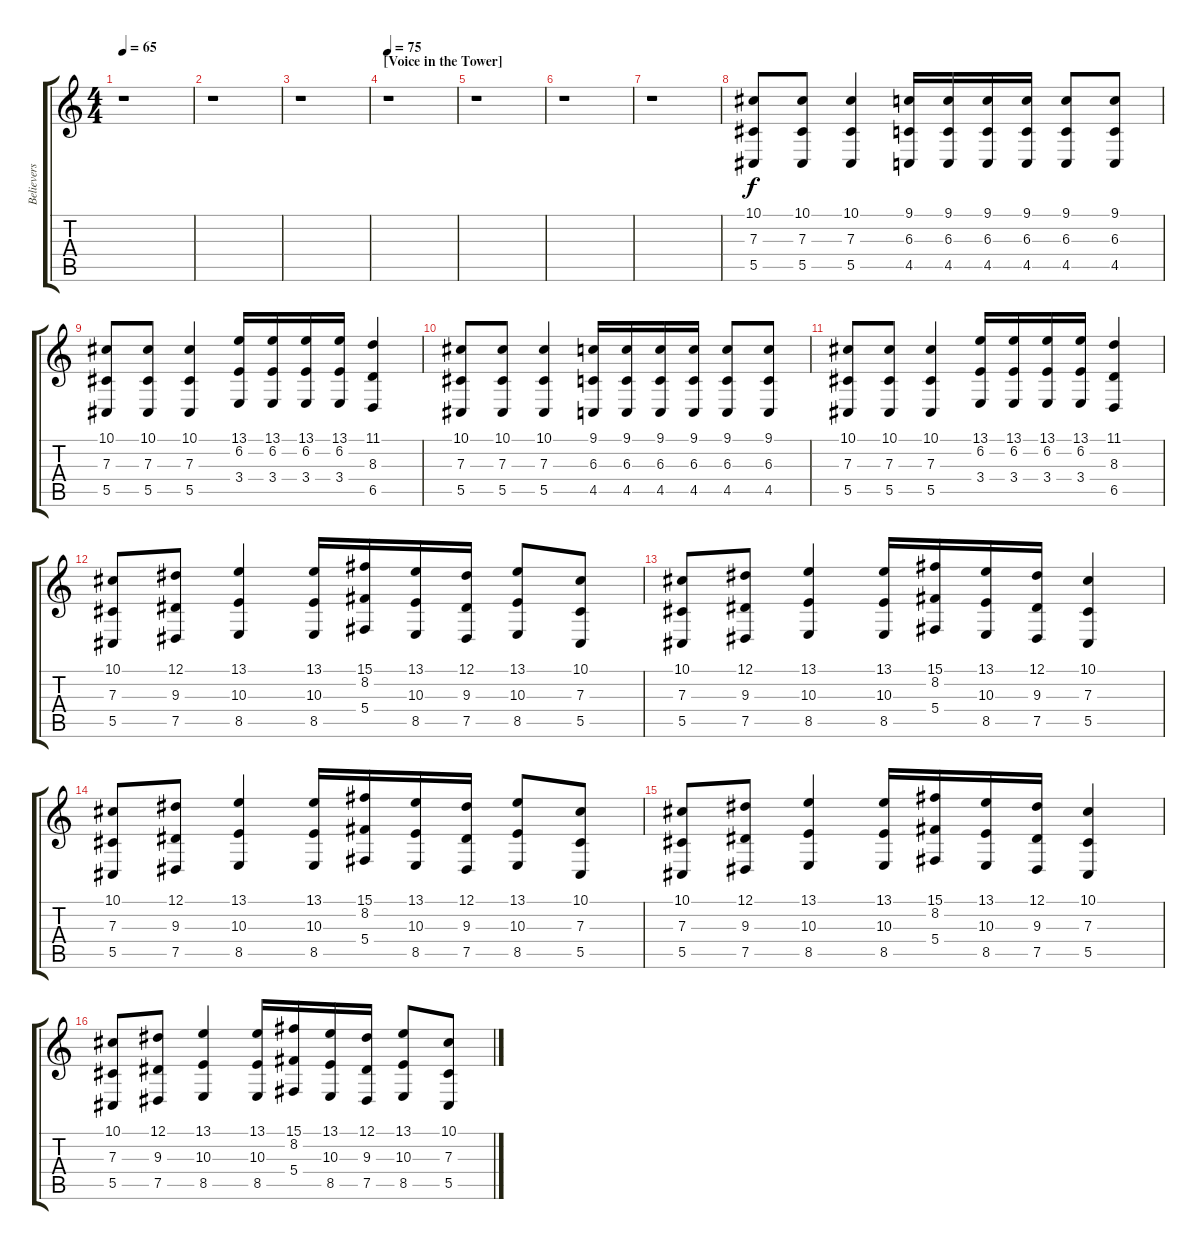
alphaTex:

\track ("Believers" "Believers") {instrument choiraahs}
\staff {score tabs}
\tuning (Eb4 Bb3 Gb3 Db3 Ab2 Eb2) {hide}
\ts (4 4)
\tempo 65
\clef g2
\ks c
r.1{dy f} |
r.1 |
r.1 |
\section ("" "[Voice in the Tower]")
\tempo 75
r.1 |
r.1 |
r.1 |
r.1 |
(10.1 7.3 5.5).8 (10.1 7.3 5.5).8 (10.1 7.3 5.5).4 (9.1 6.3 4.5).16 (9.1 6.3 4.5).16 (9.1 6.3 4.5).16 (9.1 6.3 4.5).16 (9.1 6.3 4.5).8 (9.1 6.3 4.5).8 |
(10.1 7.3 5.5).8 (10.1 7.3 5.5).8 (10.1 7.3 5.5).4 (13.1 6.2 3.4).16 (13.1 6.2 3.4).16 (13.1 6.2 3.4).16 (13.1 6.2 3.4).16 (11.1 8.3 6.5).4 |
(10.1 7.3 5.5).8 (10.1 7.3 5.5).8 (10.1 7.3 5.5).4 (9.1 6.3 4.5).16 (9.1 6.3 4.5).16 (9.1 6.3 4.5).16 (9.1 6.3 4.5).16 (9.1 6.3 4.5).8 (9.1 6.3 4.5).8 |
(10.1 7.3 5.5).8 (10.1 7.3 5.5).8 (10.1 7.3 5.5).4 (13.1 6.2 3.4).16 (13.1 6.2 3.4).16 (13.1 6.2 3.4).16 (13.1 6.2 3.4).16 (11.1 8.3 6.5).4 |
(10.1 7.3 5.5).8 (12.1 9.3 7.5).8 (13.1 10.3 8.5).4 (13.1 10.3 8.5).16 (15.1 8.2 5.4).16 (13.1 10.3 8.5).16 (12.1 9.3 7.5).16 (13.1 10.3 8.5).8 (10.1 7.3 5.5).8 |
(10.1 7.3 5.5).8 (12.1 9.3 7.5).8 (13.1 10.3 8.5).4 (13.1 10.3 8.5).16 (15.1 8.2 5.4).16 (13.1 10.3 8.5).16 (12.1 9.3 7.5).16 (10.1 7.3 5.5).4 |
(10.1 7.3 5.5).8 (12.1 9.3 7.5).8 (13.1 10.3 8.5).4 (13.1 10.3 8.5).16 (15.1 8.2 5.4).16 (13.1 10.3 8.5).16 (12.1 9.3 7.5).16 (13.1 10.3 8.5).8 (10.1 7.3 5.5).8 |
(10.1 7.3 5.5).8 (12.1 9.3 7.5).8 (13.1 10.3 8.5).4 (13.1 10.3 8.5).16 (15.1 8.2 5.4).16 (13.1 10.3 8.5).16 (12.1 9.3 7.5).16 (10.1 7.3 5.5).4 |
(10.1 7.3 5.5).8 (12.1 9.3 7.5).8 (13.1 10.3 8.5).4 (13.1 10.3 8.5).16 (15.1 8.2 5.4).16 (13.1 10.3 8.5).16 (12.1 9.3 7.5).16 (13.1 10.3 8.5).8 (10.1 7.3 5.5).8
